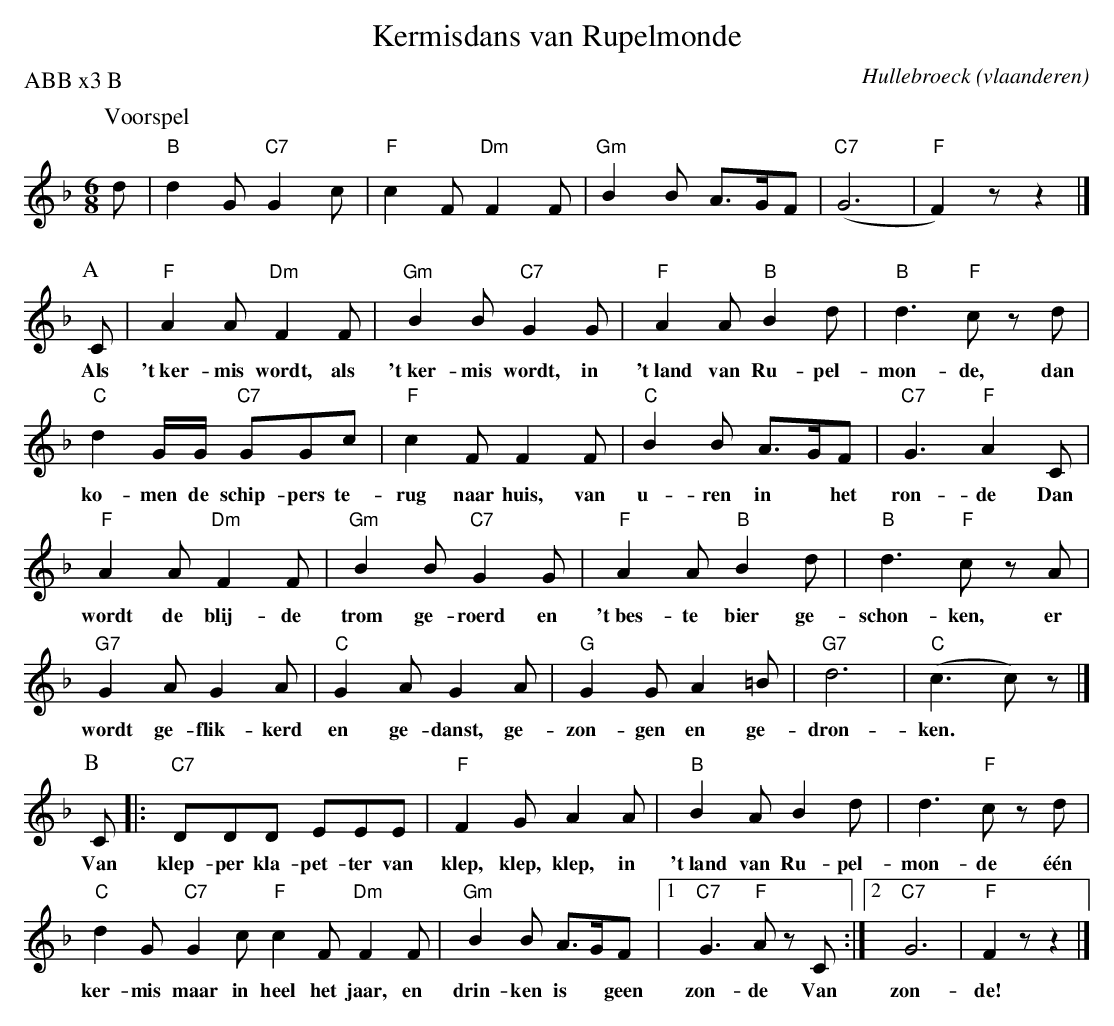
X:1
T:Kermisdans van Rupelmonde
O:vlaanderen
C:Hullebroeck
P:ABB x3 B
L:1/8
M:6/8
K:F
P:Voorspel
d | "B"d2 G "C7"G2 c | "F" c2 F "Dm"F2 F | "Gm" B2 B A>GF | "C7" (G6 |"F"F2) z z2 |]
P:A
C | "F"A2 A "Dm" F2 F | "Gm"B2 B "C7"G2 G | "F" A2 A "B" B2 d | "B" d3 "F" c z d |
w:Als 't~ker-mis wordt, als 't~ker-mis wordt, in 't~land van Ru-pel-mon-de, dan
"C"d2 G/G/ "C7"GGc | "F"c2 F F2 F | "C"B2 B A>GF | "C7"G3 "F"A2 C|
w:ko-men de schip-pers te-rug naar huis, van u-ren in* het ron-de Dan
"F" A2 A "Dm"F2 F | "Gm"B2 B "C7"G2 G | "F" A2 A "B" B2 d | "B" d3 "F" c z A |
w:wordt de blij-de trom ge-roerd en 't~bes-te bier ge-schon-ken, er
"G7"G2 A G2 A | "C" G2 A G2 A | "G" G2 G A2 =B | "G7"d6 | "C"(c3 c) z |]
w:wordt ge-flik-kerd en ge-danst, ge-zon-gen en ge-dron-ken.
P:B
C |: "C7"DDD EEE | "F" F2 G A2 A | "B"B2 A B2 d | d3"F"c z d |
w:Van klep-per kla-pet-ter van klep, klep, klep, in 't~land van Ru-pel-mon-de één
"C"d2 G "C7"G2 c "F" c2 F "Dm"F2 F | "Gm"B2 B A>GF |1"C7"G3 "F"A z C :|2 "C7"G6 | "F" F2 z z2 |]
w:ker-mis maar in heel het jaar, en drin-ken is* geen zon-de Van zon-de!
